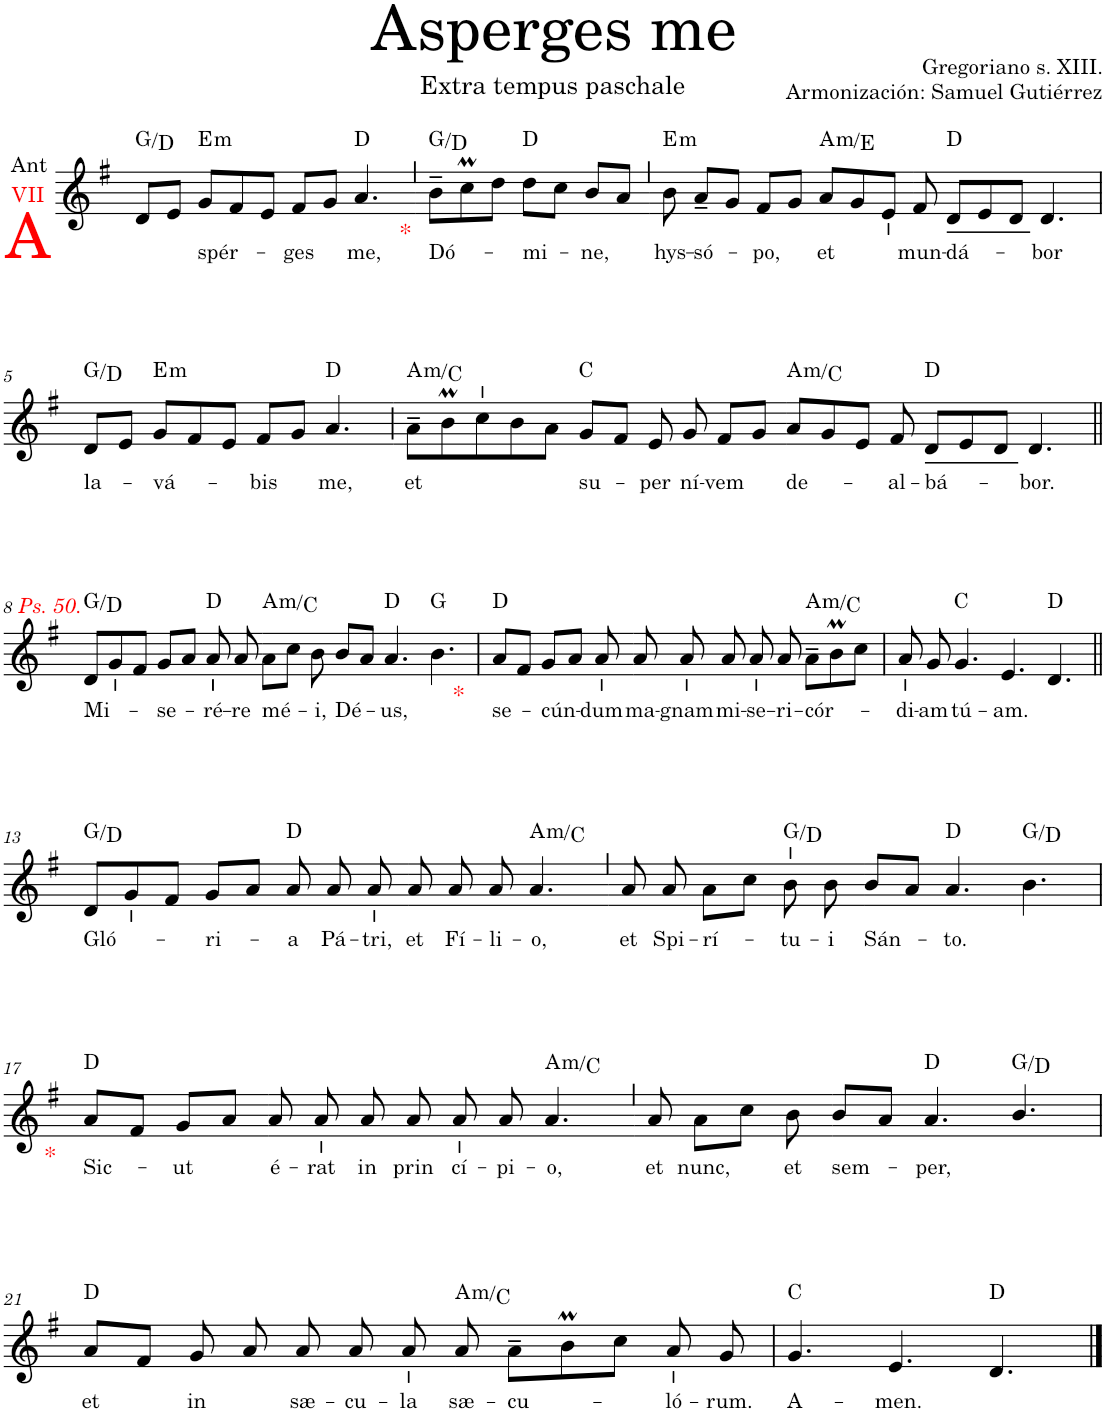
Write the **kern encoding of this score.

**kern	**text	**harte
*part1	*part1	*part1
*staff1	*staff1	*
*I"Soprano	*	*
*I'S.	*	*
*clefG2	*	*
*k[f#]	*	*
*M4/4	*	*
=1	=1	=1
!LO:TX:b:color=#FF0000:t=A	!	!
!LO:TX:a:color=#FF0000:t=VII	!	!
!LO:TX:a:t=Ant	!	!
8d/L	.	G:maj/5
8e/J	.	.
!	!LO:LY:b	!LO:H:kt=m
8g/L	-spér-	E:min
8f#/	.	.
8e/J	.	.
!	!LO:LY:b	!
8f#/L	-ges	.
8g/J	.	.
!	!LO:LY:b	!
[8a/	me,	D:maj
=2`	=2`	=2`
!LO:TX:b:color=#FF0000:t=*	!	!
!	!LO:LY:b	!
8b~\L	Dó-	G:maj/5
4a/]	.	.
8ccM\	.	D:maj
8dd\J	.	.
!	!LO:LY:b	!
8dd\L	-mi-	.
8cc\J	.	.
!	!LO:LY:b	!
8b/L	-ne,	.
8a/J	.	.
=3`	=3`	=3`
!	!LO:LY:b	!LO:H:kt=m
8b\	hys-	E:min
!	!LO:LY:b	!
8a~/L	-só-	.
8g/J	.	.
!	!LO:LY:b	!
8f#/L	-po,	.
8g/J	.	.
!	!LO:LY:b	!LO:H:kt=m
8a/L	et	A:min/5
8g/	.	.
8e/J	.	.
=4-	=4-	=4-
!	!LO:LY:b	!
8f#/	mun-	.
!	!LO:LY:b	!
8d/L	-dá-	D:maj
8e/	.	.
8d/J	.	.
!	!LO:LY:b	!
4.d/	-bor	.
!!LO:LB:g=z
=5	=5	=5
!	!LO:LY:b	!
8d/L	la-	G:maj/5
8e/J	.	.
!	!LO:LY:b	!LO:H:kt=m
8g/L	-vá-	E:min
8f#/	.	.
8e/J	.	.
!	!LO:LY:b	!
8f#/L	-bis	.
8g/J	.	.
!	!LO:LY:b	!
[8a/	me,	D:maj
=6	=6	=6
!	!LO:LY:b	!LO:H:kt=m
8a~\L	et	A:min/b3
4a/]	.	.
8bm\	.	.
8cc\	.	.
8b\	.	C:maj
8a\J	.	.
!	!LO:LY:b	!
8g/L	su-	.
8f#/J	.	.
!	!LO:LY:b	!
8e/	-per	.
!	!LO:LY:b	!
8g/	ní-	.
!	!LO:LY:b	!
8f#/L	-vem	.
8g/J	.	.
=7-	=7-	=7-
!	!LO:LY:b	!LO:H:kt=m
8a/L	de-	A:min/b3
8g/	.	.
8e/J	.	.
!	!LO:LY:b	!
8f#/	-al-	.
!	!LO:LY:b	!
8d/L	-bá-	D:maj
8e/	.	.
8d/J	.	.
!	!LO:LY:b	!
[8d/	-bor.	.
!!LO:LB:g=z
=8||	=8||	=8||
!LO:TX:a:i:color=#FF0000:t=Ps. 50.	!	!
!	!LO:LY:b	!
8d/L	Mi-	G:maj/5
4d/]	.	.
8g/	.	.
8f#/J	.	.
!	!LO:LY:b	!
8g/L	-se-	D:maj
8a/J	.	.
!	!LO:LY:b	!
8a/	-ré-	.
!	!LO:LY:b	!
8a/	-re	.
=9-	=9-	=9-
!	!LO:LY:b	!LO:H:kt=m
8a\L	mé-	A:min/b3
8cc\J	.	.
!	!LO:LY:b	!
8b\	-i,	.
!	!LO:LY:b	!
8b/L	Dé-	.
8a/J	.	.
!	!LO:LY:b	!
4.a/	-us,	D:maj
4.b\	.	G:maj
=10	=10	=10
!LO:TX:b:color=#FF0000:t=*	!	!
!	!LO:LY:b	!
8a/L	se-	D:maj
8f#/J	.	.
!	!LO:LY:b	!
8g/L	-cún-	.
8a/J	.	.
!	!LO:LY:b	!
8a/	-dum	.
=11-	=11-	=11-
!	!LO:LY:b	!
8a/	ma-	.
!	!LO:LY:b	!
8a/	-gnam	.
!	!LO:LY:b	!
8a/	mi-	.
!	!LO:LY:b	!
8a/	-se-	.
!	!LO:LY:b	!
8a/	-ri-	.
!	!LO:LY:b	!LO:H:kt=m
8a~\L	-cór-	A:min/b3
8bm\	.	.
8cc\J	.	.
=12	=12	=12
!	!LO:LY:b	!
8a/	-di-	.
!	!LO:LY:b	!
8g/	-am	.
!	!LO:LY:b	!
4.g/	tú-	C:maj
!	!LO:LY:b	!
4.e/	-am.	.
4.d/	.	D:maj
!!LO:LB:g=z
=13||	=13||	=13||
!	!LO:LY:b	!
8d/L	Gló-	G:maj/5
8g/	.	.
8f#/J	.	.
!	!LO:LY:b	!
8g/L	-ri-	.
8a/J	.	.
!	!LO:LY:b	!
8a/	-a	D:maj
!	!LO:LY:b	!
8a/	Pá-	.
!	!LO:LY:b	!
8a/	-tri,	.
=14-	=14-	=14-
!	!LO:LY:b	!
8a/	et	.
!	!LO:LY:b	!
8a/	Fí-	.
!	!LO:LY:b	!
8a/	-li-	.
!	!LO:LY:b	!LO:H:kt=m
4.a/	-o,	A:min/b3
=15`	=15`	=15`
!	!LO:LY:b	!
8a/	et	.
!	!LO:LY:b	!
8a/	Spi-	.
!	!LO:LY:b	!
8a\L	-rí-	.
8cc\J	.	.
!	!LO:LY:b	!
8b\	-tu-	G:maj/5
!	!LO:LY:b	!
8b\	-i	.
=16-	=16-	=16-
!	!LO:LY:b	!
8b/L	Sán-	.
8a/J	.	.
!	!LO:LY:b	!
4.a/	-to.	D:maj
4.b\	.	G:maj/5
!!LO:LB:g=z
=17	=17	=17
!LO:TX:b:color=#FF0000:t=*	!	!
!	!LO:LY:b	!
8a/L	Sic-	D:maj
8f#/J	.	.
!	!LO:LY:b	!
8g/L	-ut	.
8a/J	.	.
=18-	=18-	=18-
!	!LO:LY:b	!
8a/	é-	.
!	!LO:LY:b	!
8a/	-rat	.
!	!LO:LY:b	!
8a/	in	.
!	!LO:LY:b	!
8a/	prin	.
!	!LO:LY:b	!
8a/	-cí-	.
!	!LO:LY:b	!
8a/	-pi-	.
!	!LO:LY:b	!LO:H:kt=m
[4a/	-o,	A:min/b3
=19`	=19`	=19`
!	!LO:LY:b	!
8a/	et	.
8a/]	.	.
!	!LO:LY:b	!
8a\L	nunc,	.
8cc\J	.	.
!	!LO:LY:b	!
8b\	et	.
=20-	=20-	=20-
!	!LO:LY:b	!
8b/L	sem-	.
8a/J	.	.
!	!LO:LY:b	!
4.a/	-per,	D:maj
4.b/	.	G:maj/5
!!LO:LB:g=z
=21	=21	=21
!	!LO:LY:b	!
8a/L	et	D:maj
8f#/J	.	.
!	!LO:LY:b	!
8g/	in	.
8a/	.	.
!	!LO:LY:b	!
8a/	sæ-	.
!	!LO:LY:b	!
8a/	-cu-	.
!	!LO:LY:b	!
8a/	-la	.
=22-	=22-	=22-
!	!LO:LY:b	!LO:H:kt=m
8a/	sæ-	A:min/b3
!	!LO:LY:b	!
8a~\L	-cu-	.
8bm\	.	.
8cc\J	.	.
!	!LO:LY:b	!
8a/	-ló-	.
!	!LO:LY:b	!
8g/	-rum.	.
=23	=23	=23
!	!LO:LY:b	!
4.g/	A-	C:maj
!	!LO:LY:b	!
4.e/	-men.	.
[4d/	.	D:maj
==24	==24	==24
8d/]	.	.
=	=	=
*-	*-	*-
